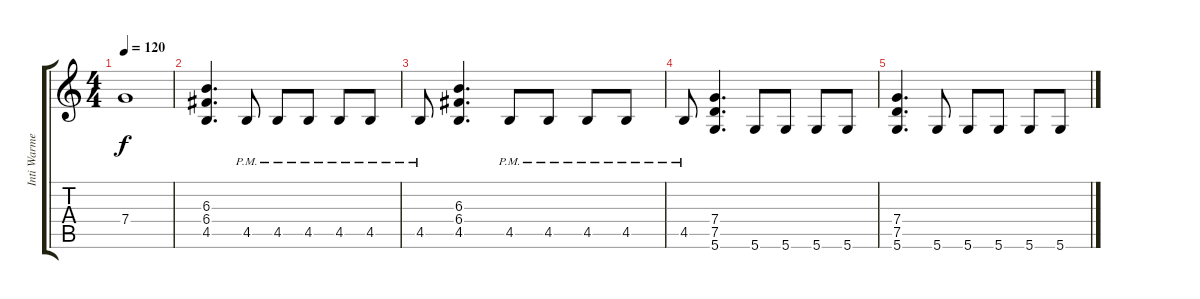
\track ("Inti Warmen" "Inti Warme") {instrument distortionguitar}
\staff {score tabs}
\tuning (D4 A3 F3 C3 G2 D2) {hide}
\ts (4 4)
\tempo 120
\clef g2
\ks c
7.4.1{dy f} |
(6.3 6.4 4.5).4{d} 4.5{pm}.8 4.5{pm}.8 4.5{pm}.8 4.5{pm}.8 4.5{pm}.8 |
4.5{pm}.8 (6.3 6.4 4.5).4{d} 4.5{pm}.8 4.5{pm}.8 4.5{pm}.8 4.5{pm}.8 |
4.5{pm}.8 (7.4 7.5 5.6).4{d} 5.6.8 5.6.8 5.6.8 5.6.8 |
(7.4 7.5 5.6).4{d} 5.6.8 5.6.8 5.6.8 5.6.8 5.6.8
